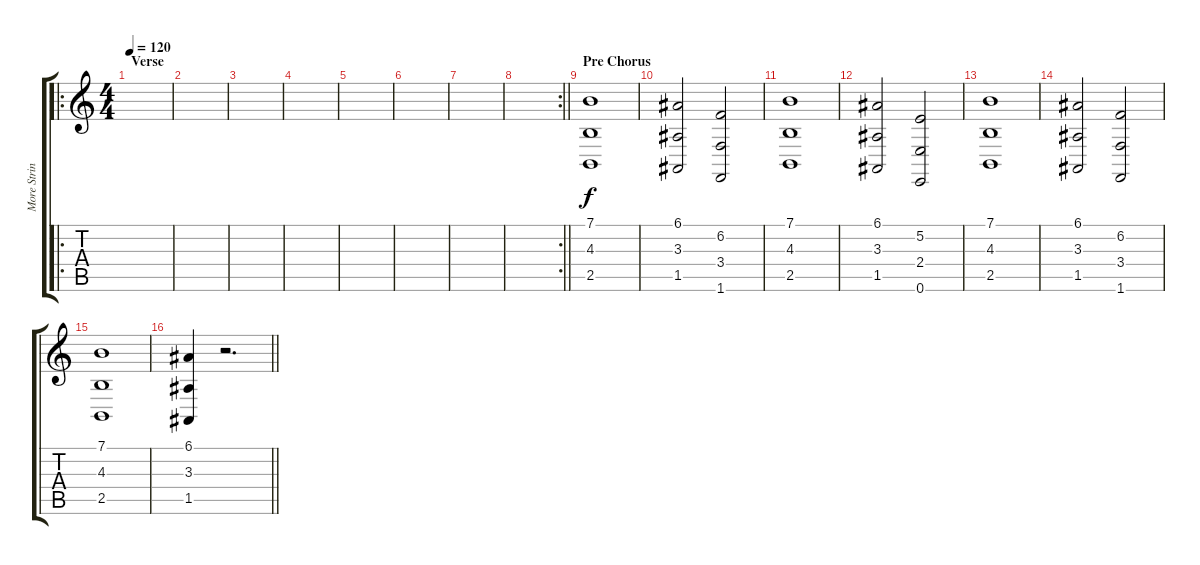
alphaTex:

\track ("More Strings..." "More Strin") {instrument stringensemble1}
\staff {score tabs}
\tuning (E4 B3 G3 D3 A2 E2) {hide}
\ro
\ts (4 4)
\section ("" "Verse")
\tempo 120
\clef g2
\ks c
|
|
|
|
|
|
|
\rc 2
\barLineRight lightlight
|
\section ("" "Pre Chorus")
(7.1 4.3 2.5).1 |
(6.1 3.3 1.5).2 (6.2 3.4 1.6).2 |
(7.1 4.3 2.5).1 |
(6.1 3.3 1.5).2 (5.2 2.4 0.6).2 |
(7.1 4.3 2.5).1 |
(6.1 3.3 1.5).2 (6.2 3.4 1.6).2 |
(7.1 4.3 2.5).1 |
\barLineRight lightlight
(6.1 3.3 1.5).4 r.2{d}
